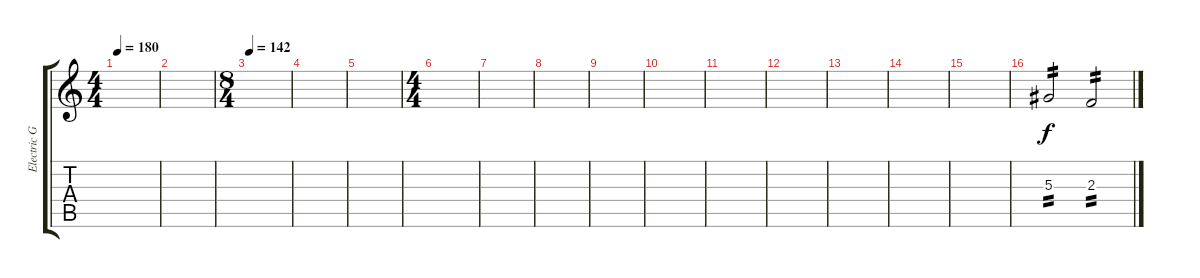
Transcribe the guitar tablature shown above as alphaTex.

\track ("Electric Guitar 2" "Electric G") {instrument distortionguitar}
\staff {score tabs}
\tuning (C4 G3 Eb3 Bb2 F2 C2) {hide}
\ts (4 4)
\tempo 180
\clef g2
\ks c
|
|
\ts (8 4)
\tempo 142
|
|
|
\ts (4 4)
|
|
|
|
|
|
|
|
|
|
5.3.2{tp 2} 2.3.2{tp 2}
